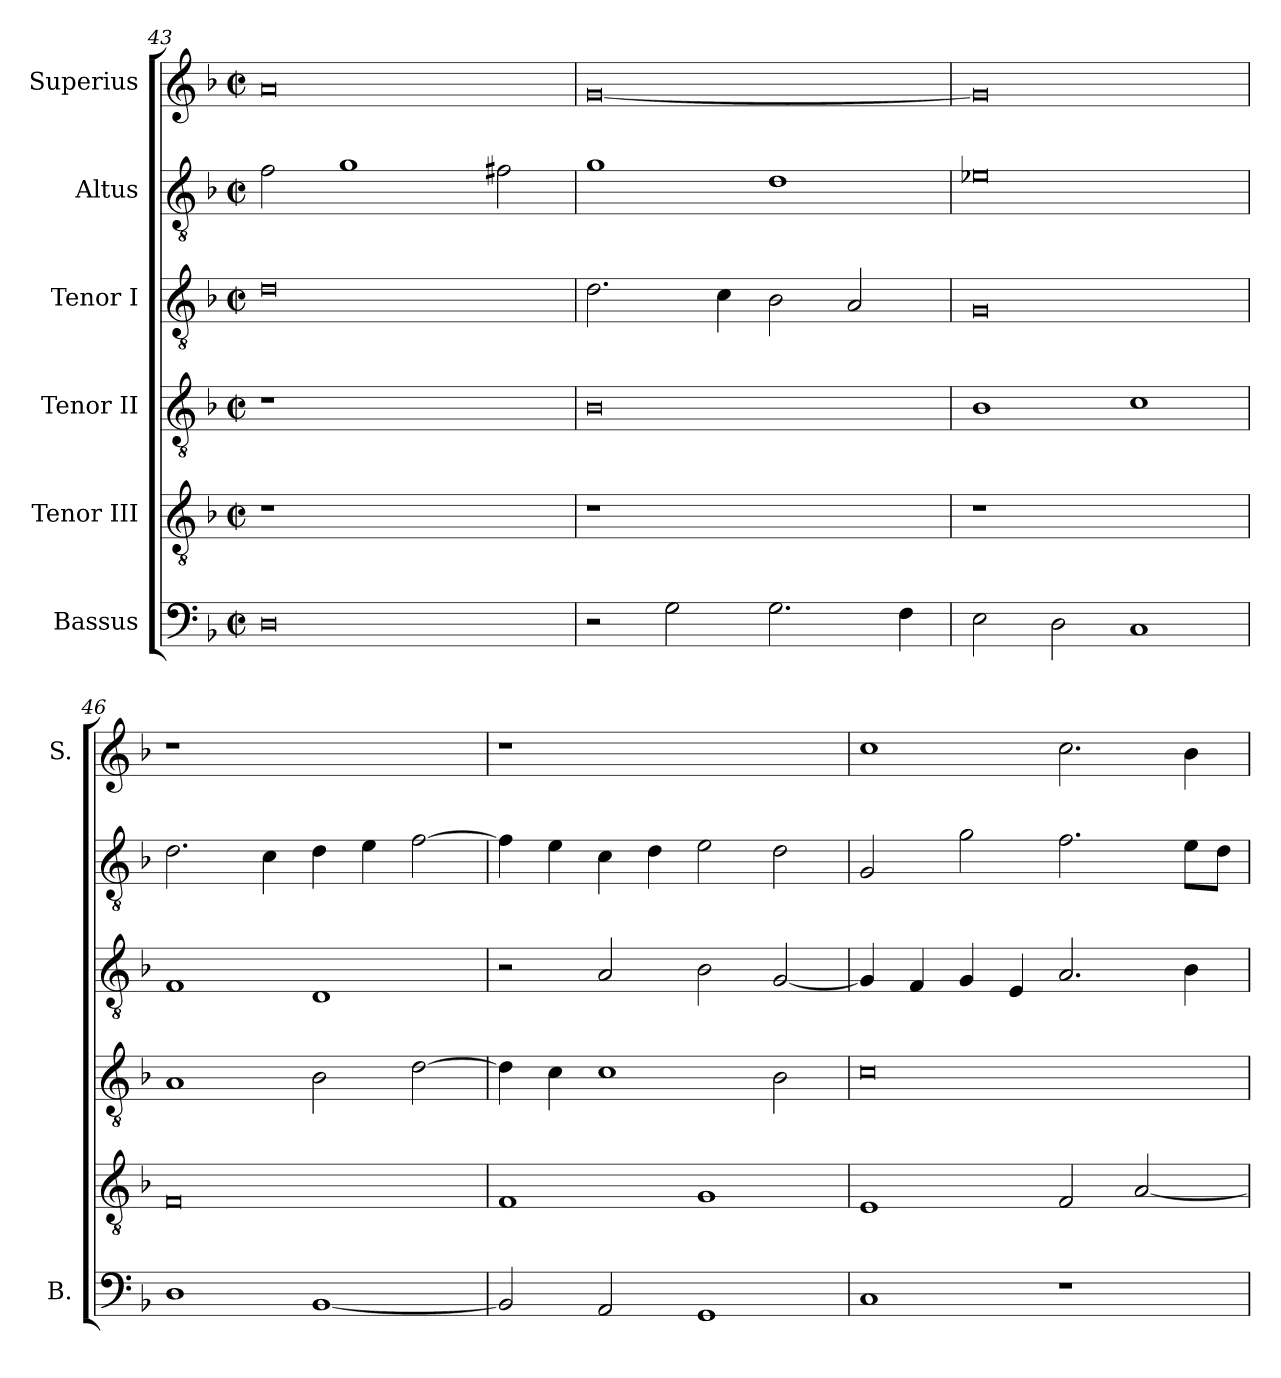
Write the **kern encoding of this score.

**kern	**kern	**kern	**kern	**kern	**kern
*part6	*part5	*part4	*part3	*part2	*part1
*staff6	*staff5	*staff4	*staff3	*staff2	*staff1
*I"Bassus	*I"Tenor III	*I"Tenor II	*I"Tenor I	*I"Altus	*I"Superius
*I'B.	*	*	*	*	*I'S.
*clefF4	*clefGv2	*clefGv2	*clefGv2	*clefGv2	*clefG2
*	*ITrd7c12	*ITrd7c12	*ITrd7c12	*ITrd7c12	*
*k[b-]	*k[b-]	*k[b-]	*k[b-]	*k[b-]	*k[b-]
*F:	*F:	*F:	*F:	*F:	*F:
*M2/2	*M2/2	*M2/2	*M2/2	*M2/2	*M2/2
*met(c|)	*met(c|)	*met(c|)	*met(c|)	*met(c|)	*met(c|)
=43	=43	=43	=43	=43	=43
!	!LO:N:vis=1	!LO:N:vis=1	!	!	!
0Di	1r	1r	0Di	2Fi\	0ai
.	.	.	.	1Gi	.
.	1ryy	1ryy	.	.	.
.	.	.	.	2F#Xi\	.
=44	=44	=44	=44	=44	=44
!	!LO:N:vis=1	!	!	!	!
2r	1r	0BB-i	2.Di\	1Gi	[<0gi
2Gi\	.	.	.	.	.
.	.	.	4Ci\	.	.
2.Gi\	1ryy	.	2BB-i\	1Di	.
.	.	.	2AAi/	.	.
4Fi\	.	.	.	.	.
=45	=45	=45	=45	=45	=45
!	!LO:N:vis=1	!	!	!	!
2Ei\	1r	1BB-i	0GGi	0E-Xi	0gi]
2Di\	.	.	.	.	.
1Ci	1ryy	1Ci	.	.	.
=46	=46	=46	=46	=46	=46
!	!	!	!	!	!LO:N:vis=1
1Di	0FFi	1AAi	1FFi	2.Di\	1r
.	.	.	.	4Ci\	.
[<1BB-i	.	2BB-i\	1DDi	4Di\	1ryy
.	.	.	.	4Ei\	.
.	.	[>2Di\	.	[>2Fi\	.
!!LO:LB:g=z
=47	=47	=47	=47	=47	=47
!	!	!	!	!	!LO:N:vis=1
2BB-i/]	1FFi	4Di\]	2r	4Fi\]	1r
.	.	4Ci\	.	4Ei\	.
2AAi/	.	1Ci	2AAi/	4Ci\	.
.	.	.	.	4Di\	.
1GGi	1GGi	.	2BB-i\	2Ei\	1ryy
.	.	2BB-i\	[<2GGi/	2Di\	.
=48	=48	=48	=48	=48	=48
1Ci	1EEi	0Ci	4GGi/]	2GGi/	1cci
.	.	.	4FFi/	.	.
.	.	.	4GGi/	2Gi\	.
.	.	.	4EEi/	.	.
1r	2FFi/	.	2.AAi/	2.Fi\	2.cci\
.	[<2AAi/	.	.	.	.
.	.	.	4BB-i\	8Ei\L	4b-i\
.	.	.	.	8Di\J	.
=	=	=	=	=	=
*-	*-	*-	*-	*-	*-
